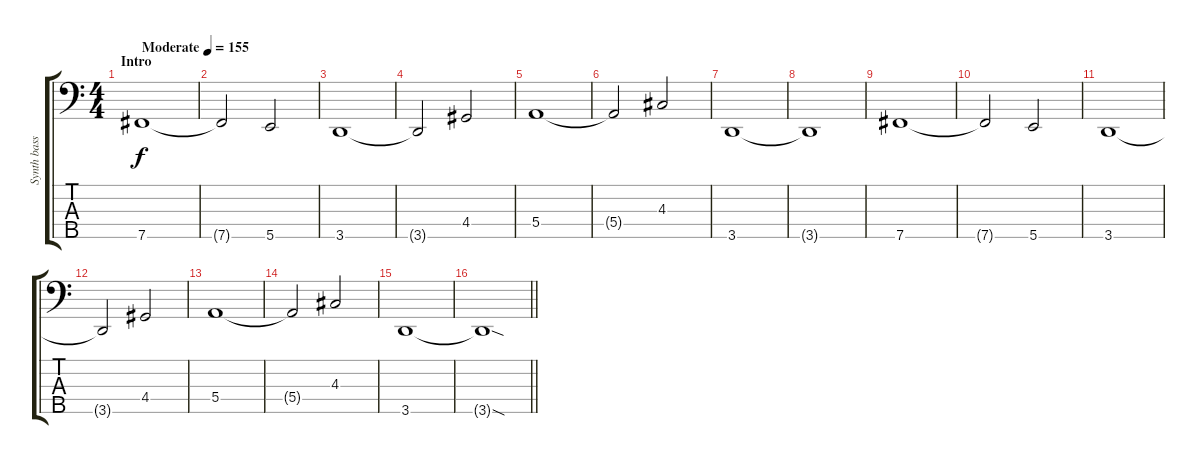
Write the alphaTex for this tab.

\track ("Synth bass" "Synth bass") {instrument synthbass2}
\staff {score tabs}
\tuning (G2 D2 A1 E1 B0) {hide}
\ts (4 4)
\section ("" "Intro")
\tempo (155 "Moderate")
\clef f4
\ks c
7.5.1{dy f instrument synthbass2} |
7.5{t}.2 5.5.2 |
3.5.1 |
3.5{t}.2 4.4.2 |
5.4.1 |
5.4{t}.2 4.3.2 |
3.5.1 |
3.5{t}.1 |
7.5.1 |
7.5{t}.2 5.5.2 |
3.5.1 |
3.5{t}.2 4.4.2 |
5.4.1 |
5.4{t}.2 4.3.2 |
3.5.1 |
\barLineRight lightlight
3.5{sod t}.1
